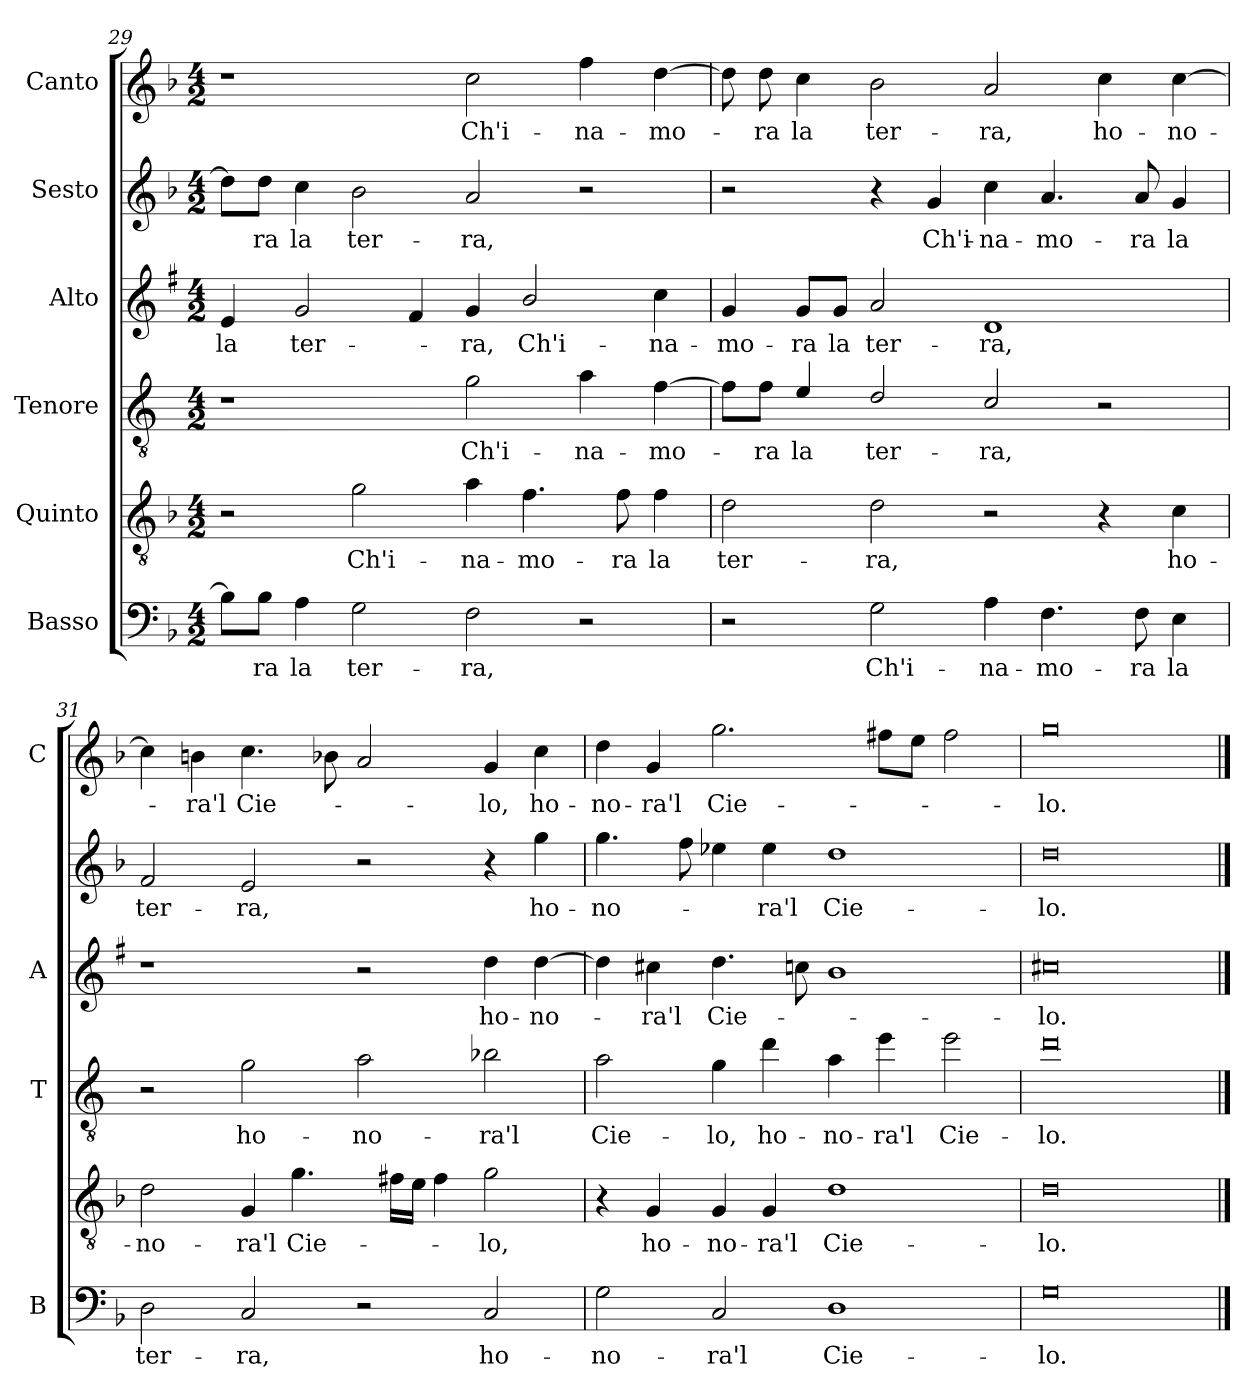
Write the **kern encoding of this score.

**kern	**text	**kern	**text	**kern	**text	**kern	**text	**kern	**text	**kern	**text
*part6	*part6	*part5	*part5	*part4	*part4	*part3	*part3	*part2	*part2	*part1	*part1
*staff6	*staff6	*staff5	*staff5	*staff4	*staff4	*staff3	*staff3	*staff2	*staff2	*staff1	*staff1
*I"Basso	*	*I"Quinto	*	*I"Tenore	*	*I"Alto	*	*I"Sesto	*	*I"Canto	*
*I'B	*	*	*	*I'T	*	*I'A	*	*	*	*I'C	*
*clefF4	*	*clefGv2	*	*clefGv2	*	*clefG2	*	*clefG2	*	*clefG2	*
*	*	*	*	*ITrd4c7	*	*ITrd1c2	*	*	*	*	*
*k[b-]	*	*k[b-]	*	*k[b-]	*	*k[b-]	*	*k[b-]	*	*k[b-]	*
*F:	*	*F:	*	*F:	*	*F:	*	*F:	*	*F:	*
*M4/2	*	*M4/2	*	*M4/2	*	*M4/2	*	*M4/2	*	*M4/2	*
=29	=29	=29	=29	=29	=29	=29	=29	=29	=29	=29	=29
!	!	!	!	!	!	!	!LO:LY:b	!	!	!	!
8B-\L]	.	2r	.	1r	.	4d/	la	8dd\L]	.	1r	.
!	!LO:LY:b	!	!	!	!	!	!	!	!LO:LY:b	!	!
8B-\J	-ra	.	.	.	.	.	.	8dd\J	-ra	.	.
!	!LO:LY:b	!	!	!	!	!	!LO:LY:b	!	!LO:LY:b	!	!
4A\	la	.	.	.	.	2f/	ter-	4cc\	la	.	.
!	!LO:LY:b	!	!LO:LY:b	!	!	!	!	!	!LO:LY:b	!	!
2G\	ter-	2g\	Ch'i-	.	.	.	.	2b-\	ter-	.	.
.	.	.	.	.	.	4e/	.	.	.	.	.
!	!LO:LY:b	!	!LO:LY:b	!	!LO:LY:b	!	!LO:LY:b	!	!LO:LY:b	!	!LO:LY:b
2F\	-ra,	4a\	-na-	2c\	Ch'i-	4f/	-ra,	2a/	-ra,	2cc\	Ch'i-
!	!	!	!LO:LY:b	!	!	!	!LO:LY:b	!	!	!	!
.	.	4.f\	-mo-	.	.	2a/	Ch'i-	.	.	.	.
!	!	!	!	!	!LO:LY:b	!	!	!	!	!	!LO:LY:b
2r	.	.	.	4d\	-na-	.	.	2r	.	4ff\	-na-
!	!	!	!LO:LY:b	!	!	!	!	!	!	!	!
.	.	8f\	-ra	.	.	.	.	.	.	.	.
!	!	!	!LO:LY:b	!	!LO:LY:b	!	!LO:LY:b	!	!	!	!LO:LY:b
.	.	4f\	la	[4B-\	-mo-	4b-\	-na-	.	.	[4dd\	-mo-
!!LO:LB:g=z
=30	=30	=30	=30	=30	=30	=30	=30	=30	=30	=30	=30
!	!	!	!LO:LY:b	!	!	!	!LO:LY:b	!	!	!	!
2r	.	2d\	ter-	8B-\L]	.	4f/	-mo-	2r	.	8dd\]	.
!	!	!	!	!	!LO:LY:b	!	!	!	!	!	!LO:LY:b
.	.	.	.	8B-\J	-ra	.	.	.	.	8dd\	-ra
!	!	!	!	!	!LO:LY:b	!	!LO:LY:b	!	!	!	!LO:LY:b
.	.	.	.	4A/	la	8f/L	-ra	.	.	4cc\	la
!	!	!	!	!	!	!	!LO:LY:b	!	!	!	!
.	.	.	.	.	.	8f/J	la	.	.	.	.
!	!LO:LY:b	!	!LO:LY:b	!	!LO:LY:b	!	!LO:LY:b	!	!	!	!LO:LY:b
2G\	Ch'i-	2d\	-ra,	2G/	ter-	2g/	ter-	4r	.	2b-\	ter-
!	!	!	!	!	!	!	!	!	!LO:LY:b	!	!
.	.	.	.	.	.	.	.	4g/	Ch'i-	.	.
!	!LO:LY:b	!	!	!	!LO:LY:b	!	!LO:LY:b	!	!LO:LY:b	!	!LO:LY:b
4A\	-na-	2r	.	2F/	-ra,	1c	-ra,	4cc\	-na-	2a/	-ra,
!	!LO:LY:b	!	!	!	!	!	!	!	!LO:LY:b	!	!
4.F\	-mo-	.	.	.	.	.	.	4.a/	-mo-	.	.
!	!	!	!	!	!	!	!	!	!	!	!LO:LY:b
.	.	4r	.	2r	.	.	.	.	.	4cc\	ho-
!	!LO:LY:b	!	!	!	!	!	!	!	!LO:LY:b	!	!
8F\	-ra	.	.	.	.	.	.	8a/	-ra	.	.
!	!LO:LY:b	!	!LO:LY:b	!	!	!	!	!	!LO:LY:b	!	!LO:LY:b
4E\	la	4c\	ho-	.	.	.	.	4g/	la	[4cc\	-no-
=31	=31	=31	=31	=31	=31	=31	=31	=31	=31	=31	=31
!	!LO:LY:b	!	!LO:LY:b	!	!	!	!	!	!LO:LY:b	!	!
2D\	ter-	2d\	-no-	2r	.	1r	.	2f/	ter-	4cc\]	.
!	!	!	!	!	!	!	!	!	!	!	!LO:LY:b
.	.	.	.	.	.	.	.	.	.	4bn\	-ra'l
!	!LO:LY:b	!	!LO:LY:b	!	!LO:LY:b	!	!	!	!LO:LY:b	!	!LO:LY:b
2C/	-ra,	4G/	-ra'l	2c\	ho-	.	.	2e/	-ra,	4.cc\	Cie-
!	!	!	!LO:LY:b	!	!	!	!	!	!	!	!
.	.	4.g\	Cie-	.	.	.	.	.	.	.	.
.	.	.	.	.	.	.	.	.	.	8b-X\	.
!	!	!	!	!	!LO:LY:b	!	!	!	!	!	!
2r	.	.	.	2d\	-no-	2r	.	2r	.	2a/	.
.	.	16f#X\LL	.	.	.	.	.	.	.	.	.
.	.	16e\JJ	.	.	.	.	.	.	.	.	.
.	.	4f#\	.	.	.	.	.	.	.	.	.
!	!LO:LY:b	!	!LO:LY:b	!	!LO:LY:b	!	!LO:LY:b	!	!	!	!LO:LY:b
2C/	ho-	2g\	-lo,	2e-X\	-ra'l	4cc\	ho-	4r	.	4g/	-lo,
!	!	!	!	!	!	!	!LO:LY:b	!	!LO:LY:b	!	!LO:LY:b
.	.	.	.	.	.	[4cc\	-no-	4gg\	ho-	4cc\	ho-
=32	=32	=32	=32	=32	=32	=32	=32	=32	=32	=32	=32
!	!LO:LY:b	!	!	!	!LO:LY:b	!	!	!	!LO:LY:b	!	!LO:LY:b
2G\	-no-	4r	.	2d\	Cie-	4cc\]	.	4.gg\	-no-	4dd\	-no-
!	!	!	!LO:LY:b	!	!	!	!LO:LY:b	!	!	!	!LO:LY:b
.	.	4G/	ho-	.	.	4bn\	-ra'l	.	.	4g/	-ra'l
.	.	.	.	.	.	.	.	8ff\	.	.	.
!	!LO:LY:b	!	!LO:LY:b	!	!LO:LY:b	!	!LO:LY:b	!	!	!	!LO:LY:b
2C/	-ra'l	4G/	-no-	4c\	-lo,	4.cc\	Cie-	4ee-X\	.	2.gg\	Cie-
!	!	!	!LO:LY:b	!	!LO:LY:b	!	!	!	!LO:LY:b	!	!
.	.	4G/	-ra'l	4g\	ho-	.	.	4ee-\	-ra'l	.	.
.	.	.	.	.	.	8b-X\	.	.	.	.	.
!	!LO:LY:b	!	!LO:LY:b	!	!LO:LY:b	!	!	!	!LO:LY:b	!	!
1D	Cie-	1d	Cie-	4d\	-no-	1a	.	1dd	Cie-	.	.
!	!	!	!	!	!LO:LY:b	!	!	!	!	!	!
.	.	.	.	4a\	-ra'l	.	.	.	.	8ff#X\L	.
.	.	.	.	.	.	.	.	.	.	8ee\J	.
!	!	!	!	!	!LO:LY:b	!	!	!	!	!	!
.	.	.	.	2a\	Cie-	.	.	.	.	2ff#\	.
=33	=33	=33	=33	=33	=33	=33	=33	=33	=33	=33	=33
!	!LO:LY:b	!	!LO:LY:b	!	!LO:LY:b	!	!LO:LY:b	!	!LO:LY:b	!	!LO:LY:b
0G	-lo.	0d	-lo.	0g	-lo.	0bn	-lo.	0dd	-lo.	0gg	-lo.
==	==	==	==	==	==	==	==	==	==	==	==
*-	*-	*-	*-	*-	*-	*-	*-	*-	*-	*-	*-
